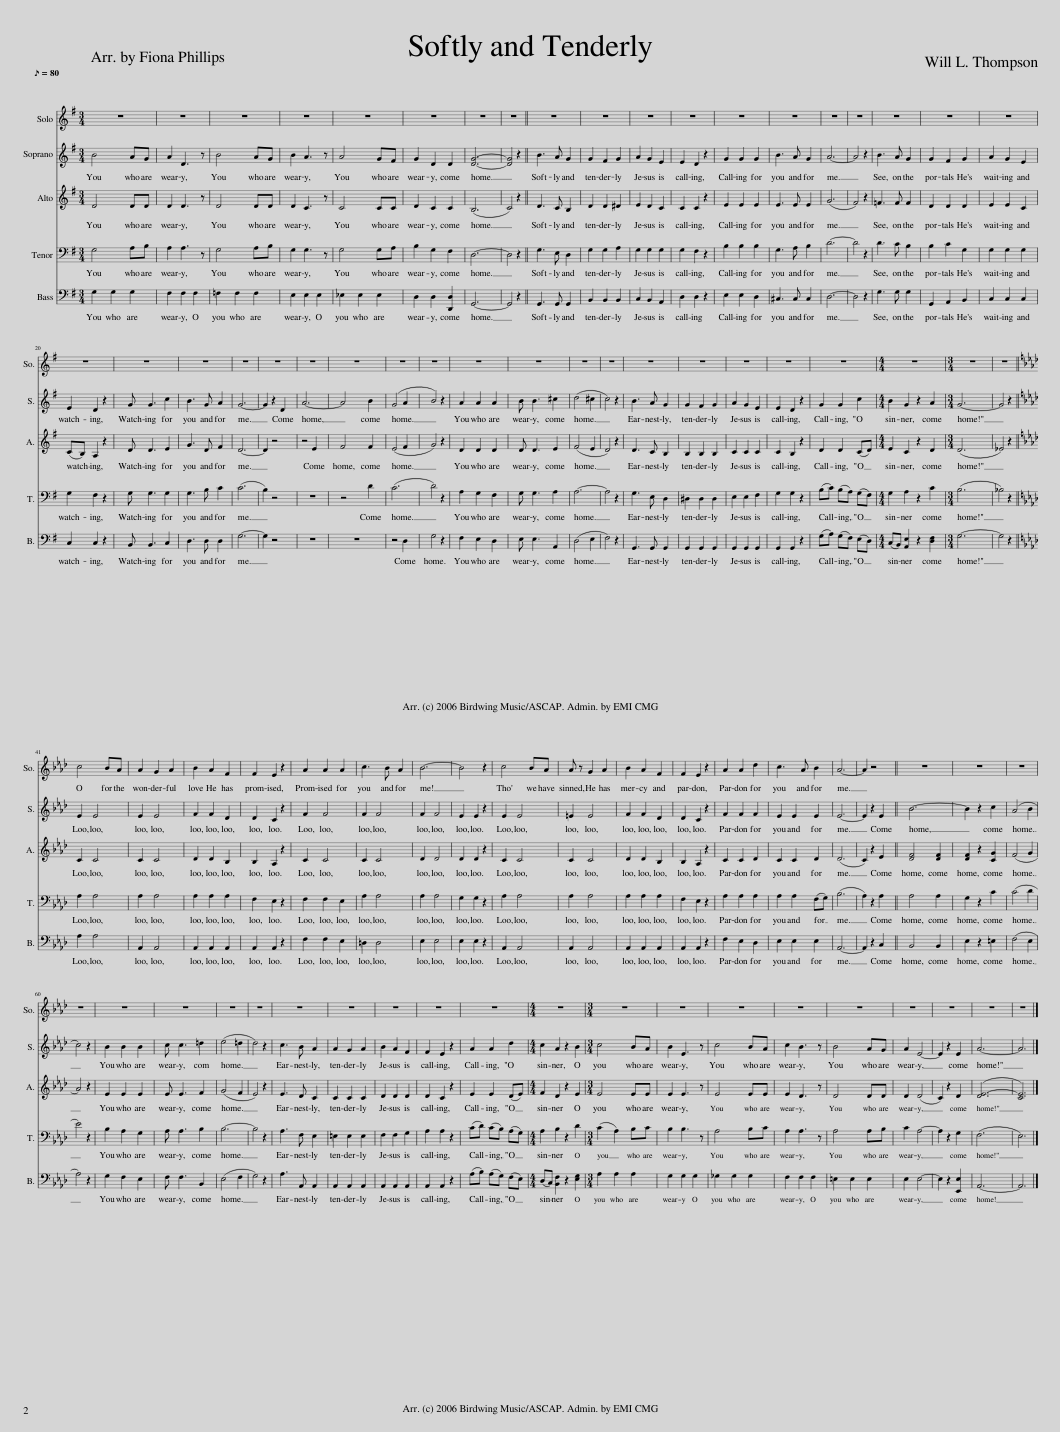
X:1
%%score 1 2 3 4 5
L:1/8
Q:1/4=80
M:3/4
I:linebreak $
K:G
V:1 treble
V:2 treble
V:3 treble
V:4 bass
V:5 bass
V:1
 z6 | z6 | z6 | z6 | z6 | %5
 z6 | z6 | z6 || z6 | z6 | %10
 z6 | z6 | z6 | z6 | z6 | %15
 z6 | z6 | z6 | z6 |$ z6 | %20
 z6 | z6 | z6 | z6 | z6 | %25
 z6 | z6 | z6 | z6 | z6 | %30
 z6 | z6 | z6 | z6 | z6 | %35
 z6 | z6 |[M:4/4] z8 |[M:3/4] z6 | z6 ||$ %40
[K:Ab] c4 BA | A2 G2 A2 | B2 A2 F2 | F2 E2 z2 | A2 A2 A2 | %45
 c3 B A2 | B6- | B4 z2 | c4 BA | A z G2 A2 | %50
 B2 A2 F2 | F2 E2 z2 | A2 A2 d2 | c3 A B2 | A6- | %55
 A2 z4 || z6 | z6 | z6 |$ z6 | %60
 z6 | z6 | z6 | z6 | z6 | %65
 z6 | z6 | z6 | z6 |[M:4/4] z8 | %70
[M:3/4] z6 | z6 | z6 | z6 | z6 | %75
 z6 | z6 | z6 | z6 |] %79
V:2
 B4 AG | A2 D3 z | B4 AG | B2 A3 z | A4 GF | %5
 G2 D2 D2 | [DG]6- | [DG]4 z2 || B3 A G2 | G2 F2 G2 | %10
 A2 G2 E2 | E2 D2 z2 | G2 G2 G2 | B3 A G2 | A6- | %15
 A4 z2 | B3 A G2 | G2 F2 G2 | A2 G2 E2 |$ E2 D2 z2 | %20
 G G3 c2 | B3 G A2 | G6- | G2 z2 D2 | A6- | %25
 A4 B2 | (G4 A2 | B4) z2 | A2 A2 A2 | B B3 ^c2 | %30
 (d4 ^c2 | c4) z2 | B3 A G2 | G2 F2 G2 | A2 G2 E2 | %35
 E2 D2 z2 | G2 G2 c2 |[M:4/4] B2 G2 z2 A2 |[M:3/4] G6- | G4 z2 ||$ %40
[K:Ab] E2 E4 | E2 E4 | F2 F2 D2 | D2 C2 z2 | F2 F4 | %45
 F2 F4 | F2 F4 | E2 E2 z2 | E2 E4 | =E2 E4 | %50
 F2 F2 D2 | D2 C2 z2 | F2 F2 F2 | E2 E2 E2 | E6- | %55
 E2 z2 E2 || B6- | B2 z2 c2 | (A4 B2 |$ c4) z2 | %60
 B2 B2 B2 | c c3 =d2 | (e4 =d2 | d4) z2 | c3 B A2 | %65
 A2 G2 A2 | B2 A2 F2 | F2 E2 z2 | A2 A2 d2 |[M:4/4] c2 A2 z2 B2 | %70
[M:3/4] c4 BA | B2 E3 z | c4 BA | c2 B3 z | B4 AG | %75
 A2 E4- | E2 z2 E2 | A6- | A6 |] %79
V:3
 D4 DD | D2 D3 z | D4 DD | D2 C3 z | C4 CC | %5
 D2 C2 C2 | (B,6 | C4) z2 || D3 C B,2 | D2 D2 ^D2 | %10
 E2 D2 C2 | C2 C2 z2 | E2 E2 E2 | E3 E E2 | (G6 | %15
 F4) z2 | =F3 F F2 | D2 D2 D2 | E2 E2 C2 |$ (CB,) A,2 z2 | %20
 D D3 E2 | G3 D F2 | D6- | D2 z4 | z4 E2 | %25
 F4 F2 | (E4 F2 | G4) z2 | D2 D2 D2 | D D3 E2 | %30
 (F4 E2 | D4) z2 | D3 C B,2 | B,2 B,2 B,2 | C2 C2 C2 | %35
 C2 B,2 z2 | D2 D2 (CD) |[M:4/4] E2 C2 z2 D2 |[M:3/4] (D6 | _E4) z2 ||$ %40
[K:Ab] C2 C4 | C2 C4 | D2 D2 B,2 | B,2 A,2 z2 | C2 C4 | %45
 C2 C4 | D2 D4 | D2 D2 z2 | C2 C4 | C2 C4 | %50
 D2 D2 B,2 | B,2 A,2 z2 | C2 C2 D2 | C2 C2 D2 | (D6 | %55
 C2) z2 E2 || [DF]4 [DF]2 | [DF]2 z2 [CG]2 | (F4 G2 |$ A4) z2 | %60
 E2 E2 E2 | E E3 F2 | (G4 F2 | E4) z2 | E3 D C2 | %65
 C2 C2 C2 | D2 D2 D2 | D2 C2 z2 | E2 E2 (DE) |[M:4/4] F2 D2 z2 E2 | %70
[M:3/4] E4 EE | E2 E3 z | E4 EE | E2 D3 z | D4 DD | %75
 D2 (D4 | C2) z2 D2 | ([DE-]6 | [CE]6) |] %79
V:4
 G,4 A,B, | A,2 A,3 z | G,4 A,B, | G,2 G,3 z | G,4 G,A, | %5
 B,2 G,2 F,2 | D,6- | D,4 z2 || G,3 E, D,2 | G,2 G,2 A,2 | %10
 G,2 G,2 G,2 | G,2 F,2 z2 | B,2 B,2 B,2 | G,3 A, B,2 | D6- | %15
 D4 z2 | D3 C B,2 | B,2 C2 G,2 | G,2 G,2 G,2 |$ G,2 F,2 z2 | %20
 G, G,3 G,2 | G,3 B, C2 | (C6 | B,2) z4 | z6 | %25
 z4 D2 | (C6 | D4) z2 | A,2 G,2 F,2 | G, G,3 A,2 | %30
 A,6- | A,4 z2 | G,3 E, D,2 | ^D,2 D,2 D,2 | E,2 E,2 F,2 | %35
 G,2 G,2 z2 | (B,C) (B,A,) (G,F,) |[M:4/4] G,2 A,2 z2 C2 |[M:3/4] (B,6 | _B,4) z2 ||$ %40
[K:Ab] A,2 A,4 | A,2 A,4 | A,2 A,2 A,2 | F,2 E,2 z2 | F,2 F,2 E,2 | %45
 A,2 A,4 | A,2 A,4 | G,2 G,2 z2 | A,2 A,4 | A,2 A,4 | %50
 A,2 A,2 A,2 | F,2 E,2 z2 | A,2 A,2 A,2 | A,2 A,2 (F,G,) | (B,6 | %55
 A,2) z2 A,2 || A,4 A,2 | G,2 z2 C2 | (C4 D2 |$ E4) z2 | %60
 B,2 A,2 G,2 | A, A,3 B,2 | B,6- | B,4 z2 | A,3 F, E,2 | %65
 =E,2 E,2 E,2 | F,2 F,2 G,2 | A,2 A,2 z2 | (CD) (CB,) (A,G,) |[M:4/4] A,2 B,2 z2 D2 | %70
[M:3/4] (C2 A,2) B,C | B,2 B,3 z | A,4 B,C | A,2 A,3 z | A,4 A,B, | %75
 C2 A,4- | A,2 z2 G,2 | (F,6 | E,6) |] %79
V:5
 G,2 G,2 G,2 | F,2 F,2 F,2 | =F,2 F,2 F,2 | E,2 E,2 E,2 | _E,2 E,2 E,2 | %5
 D,2 D,2 [D,,D,]2 | G,,6- | G,,4 z2 || G,,3 G,, G,,2 | B,,2 B,,2 B,,2 | %10
 C,2 B,,2 A,,2 | D,2 D,2 z2 | E,2 E,2 D,2 | ^C,3 C, C,2 | D,6- | %15
 D,4 z2 | G,3 G, G,2 | G,,2 A,,2 B,,2 | C,2 C,2 C,2 |$ C,2 C,2 z2 | %20
 B,, B,,3 C,2 | D,3 D, D,2 | G,6- | G,2 z4 | z6 | %25
 z6 | z4 D,2 | G,4 z2 | F,2 E,2 D,2 | E, E,3 A,,2 | %30
 (D,4 E,2 | F,4) z2 | G,,3 G,, G,,2 | G,,2 G,,2 G,,2 | G,,2 G,,2 G,,2 | %35
 G,,2 G,,2 z2 | (G,A,) (G,F,) (E,D,) |[M:4/4] (C,B,,) [A,,E,]2 z2 [D,F,]2 |[M:3/4] G,6- | G,4 z2 ||$ %40
[K:Ab] A,2 A,4 | A,,2 A,,4 | A,,2 A,,2 A,,2 | A,,2 A,,2 z2 | F,2 F,2 E,2 | %45
 =D,2 D,4 | E,2 E,4 | E,2 E,2 z2 | A,,2 A,,4 | A,,2 A,,4 | %50
 A,,2 A,,2 A,,2 | A,,2 A,,2 z2 | F,2 E,2 D,2 | E,2 E,2 E,2 | A,,6- | %55
 A,,2 z2 C,2 || B,,4 B,,2 | E,2 z2 =E,2 | (F,4 E,2 |$ A,4) z2 | %60
 G,2 F,2 E,2 | F, F,3 B,,2 | (E,4 F,2 | G,4) z2 | A,3 A,, A,,2 | %65
 A,,2 A,,2 A,,2 | A,,2 A,,2 A,,2 | A,,2 A,,2 z2 | (A,B,) (A,G,) (F,E,) |[M:4/4] (D,C,) [B,,F,]2 z2 [E,G,]2 | %70
[M:3/4] A,2 A,2 A,2 | G,2 G,2 G,2 | _G,2 G,2 G,2 | F,2 F,2 F,2 | =E,2 E,2 E,2 | %75
 E,2 E,4- | E,2 z2 [E,,E,]2 | A,,6- | A,,6 |] %79
